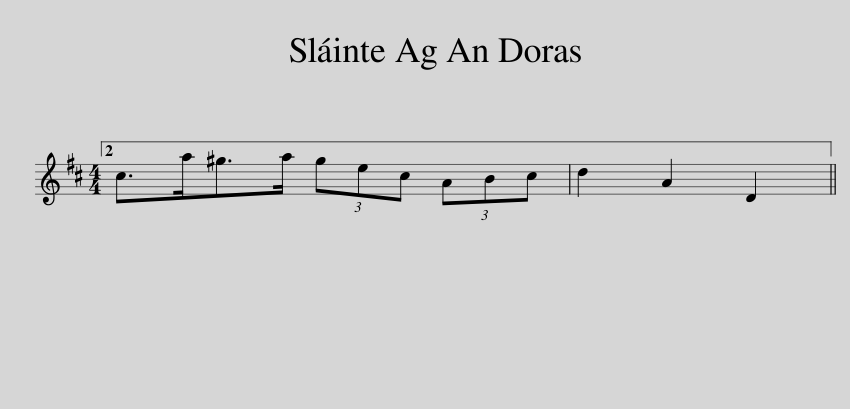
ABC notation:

X:1
L:1/8
M:4/4
I:linebreak $
K:D
V:1 treble
V:1
 c>a^g>a (3gec (3ABc | d2 A2 D2 || %2
